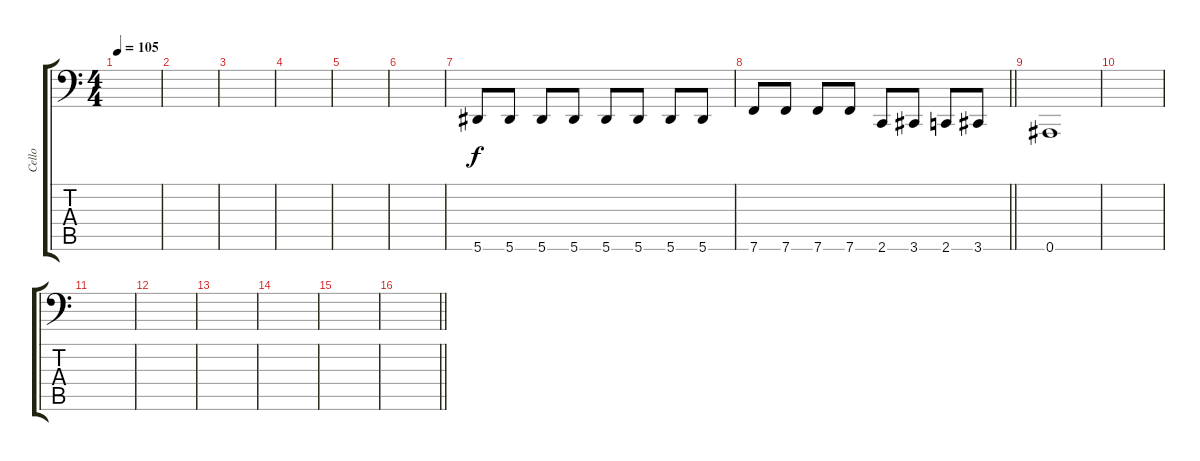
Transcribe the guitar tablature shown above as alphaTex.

\track ("Cello" "Cello") {instrument cello}
\staff {score tabs}
\tuning (C4 G3 Eb3 Bb2 F2 Bb1) {hide}
\ts (4 4)
\tempo 105
\clef f4
\ks c
|
|
|
|
|
|
5.6.8 5.6.8 5.6.8 5.6.8 5.6.8 5.6.8 5.6.8 5.6.8 |
\barLineRight lightlight
7.6.8 7.6.8 7.6.8 7.6.8 2.6.8 3.6.8 2.6.8 3.6.8 |
0.6.1 |
|
|
|
|
|
|
\barLineRight lightlight
